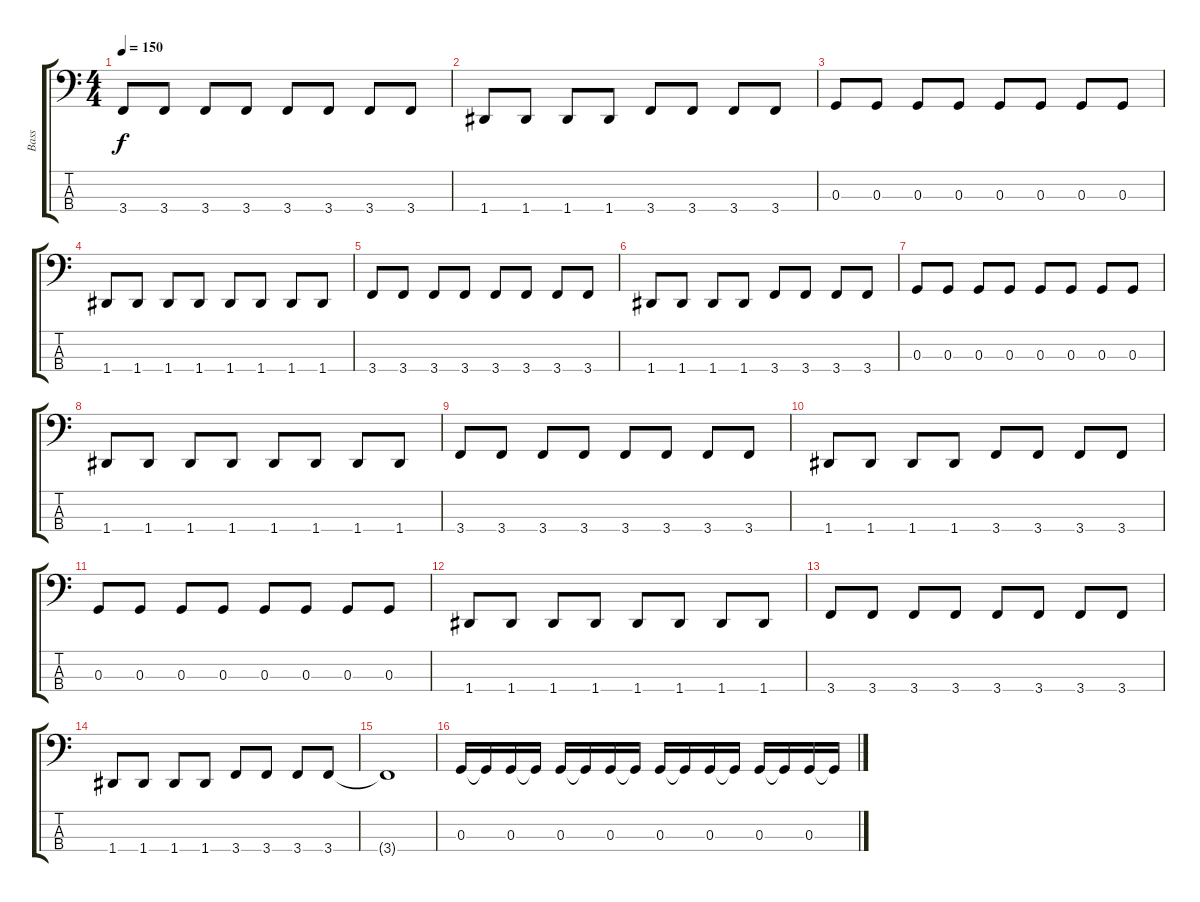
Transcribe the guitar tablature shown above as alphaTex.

\track ("Bass" "Bass") {instrument electricbasspick}
\staff {score tabs}
\tuning (F2 C2 G1 D1) {hide}
\ts (4 4)
\tempo 150
\clef f4
\ks c
3.4.8{dy f} 3.4.8 3.4.8 3.4.8 3.4.8 3.4.8 3.4.8 3.4.8 |
1.4.8 1.4.8 1.4.8 1.4.8 3.4.8 3.4.8 3.4.8 3.4.8 |
0.3.8 0.3.8 0.3.8 0.3.8 0.3.8 0.3.8 0.3.8 0.3.8 |
1.4.8 1.4.8 1.4.8 1.4.8 1.4.8 1.4.8 1.4.8 1.4.8 |
3.4.8 3.4.8 3.4.8 3.4.8 3.4.8 3.4.8 3.4.8 3.4.8 |
1.4.8 1.4.8 1.4.8 1.4.8 3.4.8 3.4.8 3.4.8 3.4.8 |
0.3.8 0.3.8 0.3.8 0.3.8 0.3.8 0.3.8 0.3.8 0.3.8 |
1.4.8 1.4.8 1.4.8 1.4.8 1.4.8 1.4.8 1.4.8 1.4.8 |
3.4.8 3.4.8 3.4.8 3.4.8 3.4.8 3.4.8 3.4.8 3.4.8 |
1.4.8 1.4.8 1.4.8 1.4.8 3.4.8 3.4.8 3.4.8 3.4.8 |
0.3.8 0.3.8 0.3.8 0.3.8 0.3.8 0.3.8 0.3.8 0.3.8 |
1.4.8 1.4.8 1.4.8 1.4.8 1.4.8 1.4.8 1.4.8 1.4.8 |
3.4.8 3.4.8 3.4.8 3.4.8 3.4.8 3.4.8 3.4.8 3.4.8 |
1.4.8 1.4.8 1.4.8 1.4.8 3.4.8 3.4.8 3.4.8 3.4.8 |
3.4{t}.1 |
0.3.16 0.3{t}.16 0.3.16 0.3{t}.16 0.3.16 0.3{t}.16 0.3.16 0.3{t}.16 0.3.16 0.3{t}.16 0.3.16 0.3{t}.16 0.3.16 0.3{t}.16 0.3.16 0.3{t}.16
